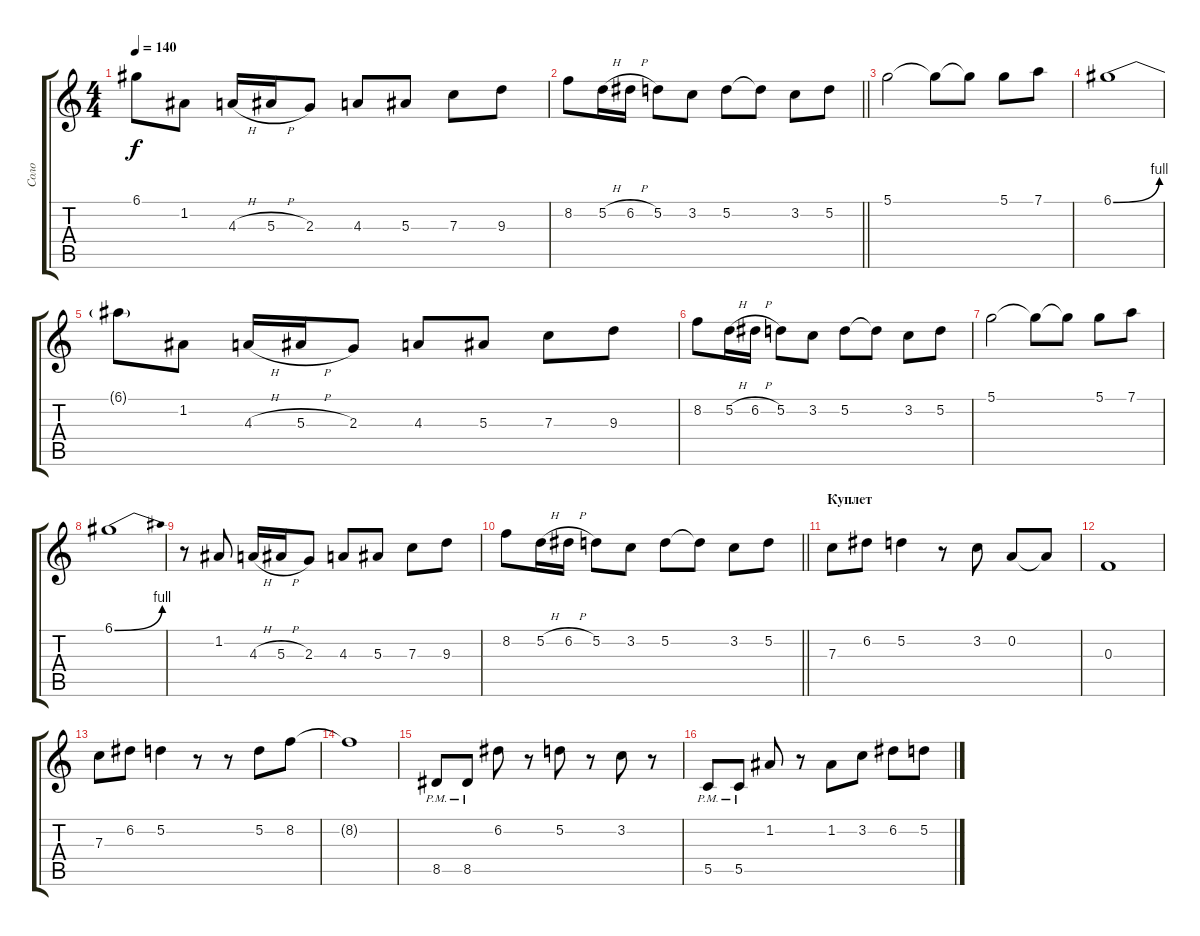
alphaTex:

\track ("Соло" "Соло") {instrument distortionguitar}
\staff {score tabs}
\tuning (D4 A3 F3 C3 G2 D2) {hide}
\ts (4 4)
\tempo 140
\clef g2
\ks c
6.1{t}.8{dy f} 1.2.8 4.3{h}.16 5.3{h}.16 2.3.8 4.3.8 5.3.8 7.3.8 9.3.8 |
\barLineRight lightlight
8.2.8 5.2{h}.16 6.2{h}.16 5.2.8 3.2.8 5.2.8 5.2{t}.8 3.2.8 5.2.8 |
5.1.2 5.1{t}.8 5.1{t}.8 5.1.8 7.1.8 |
6.1{be (bend 0 0 60 4)}.1 |
6.1{t}.8 1.2.8 4.3{h}.16 5.3{h}.16 2.3.8 4.3.8 5.3.8 7.3.8 9.3.8 |
8.2.8 5.2{h}.16 6.2{h}.16 5.2.8 3.2.8 5.2.8 5.2{t}.8 3.2.8 5.2.8 |
5.1.2 5.1{t}.8 5.1{t}.8 5.1.8 7.1.8 |
6.1{be (bend 0 0 60 4)}.1 |
r.8 1.2.8 4.3{h}.16 5.3{h}.16 2.3.8 4.3.8 5.3.8 7.3.8 9.3.8 |
\barLineRight lightlight
8.2.8 5.2{h}.16 6.2{h}.16 5.2.8 3.2.8 5.2.8 5.2{t}.8 3.2.8 5.2.8 |
\section ("" "Куплет")
7.3.8{instrument electricguitarmuted} 6.2.8 5.2.4 r.8 3.2.8 0.2.8 0.2{t}.8 |
0.3.1 |
7.3.8{instrument electricguitarmuted} 6.2.8 5.2.4 r.8 r.8 5.2.8 8.2.8 |
8.2{t}.1 |
8.5{pm}.8{instrument distortionguitar} 8.5{pm}.8 6.2.8 r.8 5.2.8 r.8 3.2.8 r.8 |
5.5{pm}.8 5.5{pm}.8 1.2.8 r.8 1.2.8 3.2.8 6.2.8 5.2.8
